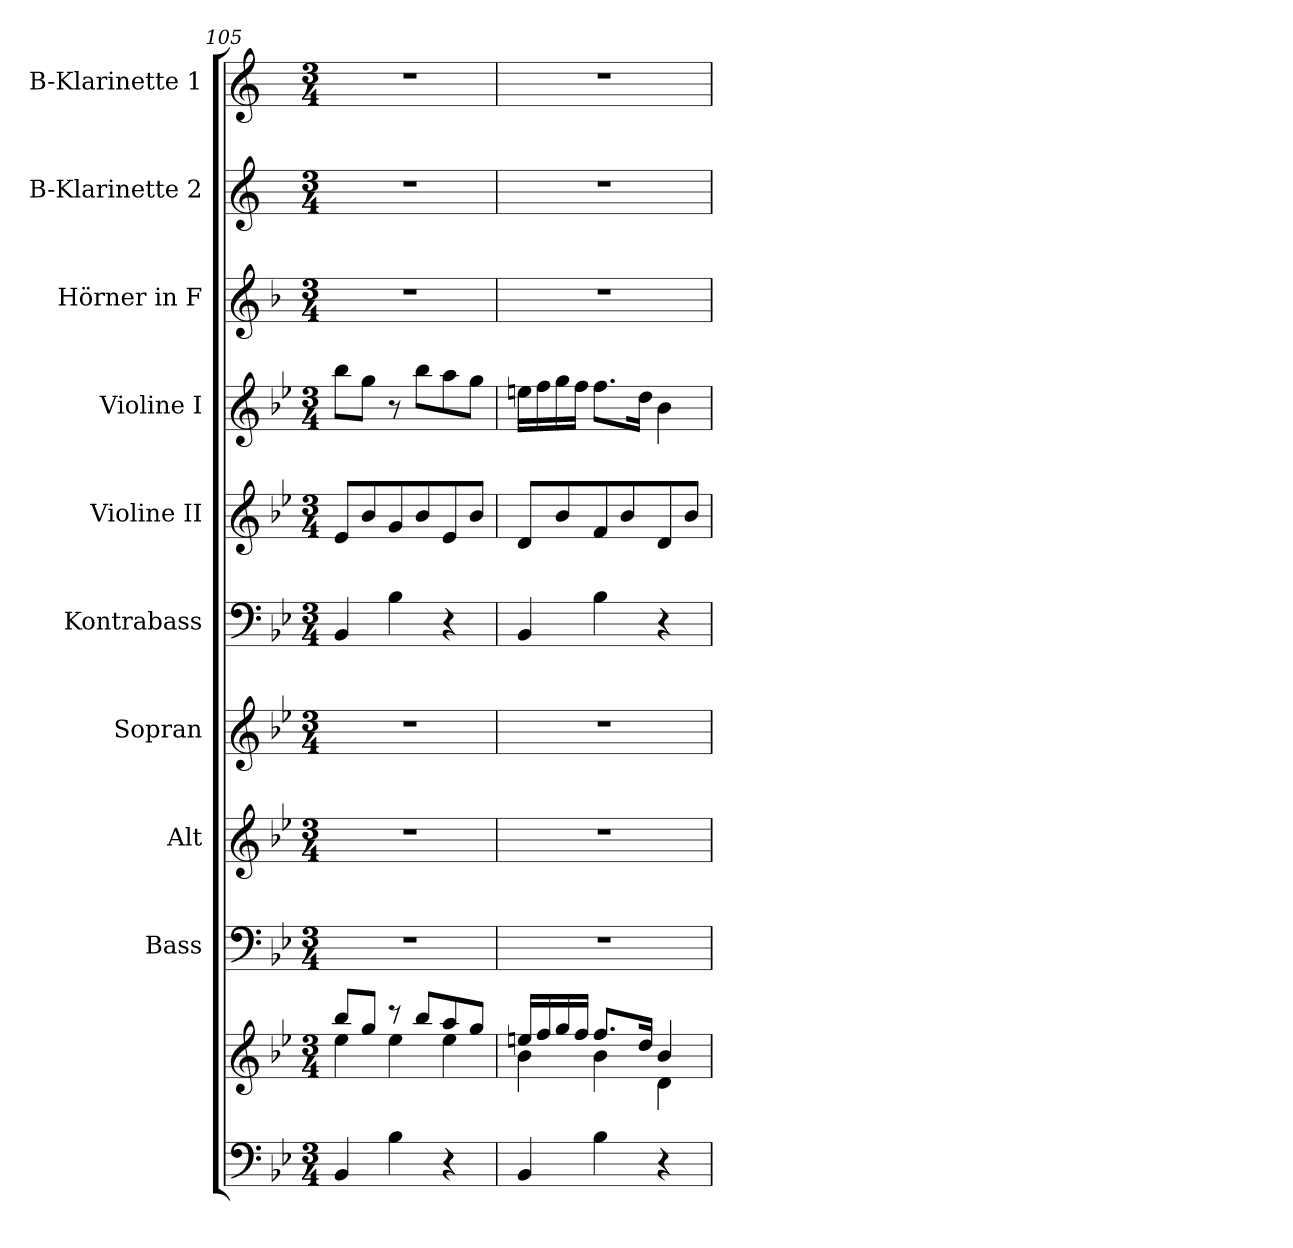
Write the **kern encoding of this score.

**kern	**kern	**kern	**kern	**kern	**kern	**kern	**kern	**kern	**kern	**kern
*part10	*part10	*part9	*part8	*part7	*part6	*part5	*part4	*part3	*part2	*part1
*staff11	*staff10	*staff9	*staff8	*staff7	*staff6	*staff5	*staff4	*staff3	*staff2	*staff1
*	*	*I"Bass	*I"Alt	*I"Sopran	*I"Kontrabass	*I"Violine II	*I"Violine I	*I"Hörner in F	*I"B-Klarinette 2	*I"B-Klarinette 1
*	*	*I'B.	*I'A.	*I'S.	*I'Kb.	*I'Vl. II	*I'Vl. I	*	*I'B Kl. 2	*I'B Kl. 1
!!LO:PB:g=z
*clefF4	*clefG2	*clefF4	*clefG2	*clefG2	*clefF4	*clefG2	*clefG2	*clefG2	*clefG2	*clefG2
*	*	*	*	*	*ITrd7c12	*	*	*ITrd4c7	*ITrd1c2	*ITrd1c2
*k[b-e-]	*k[b-e-]	*k[b-e-]	*k[b-e-]	*k[b-e-]	*k[b-e-]	*k[b-e-]	*k[b-e-]	*k[b-e-]	*k[b-e-]	*k[b-e-]
*B-:	*B-:	*B-:	*B-:	*B-:	*B-:	*B-:	*B-:	*B-:	*B-:	*B-:
*M3/4	*M3/4	*M3/4	*M3/4	*M3/4	*M3/4	*M3/4	*M3/4	*M3/4	*M3/4	*M3/4
=105	=105	=105	=105	=105	=105	=105	=105	=105	=105	=105
*	*^	*	*	*	*	*	*	*	*	*
4BB-/	8bb-/L	4ee-\	2.r	2.r	2.r	4BBB-/	8e-/L	8bb-\L	2.r	2.r	2.r
.	8gg/J	.	.	.	.	.	8b-/	8gg\J	.	.	.
4B-\	8rbb	4ee-\	.	.	.	4BB-\	8g/	8r	.	.	.
.	8bb-/L	.	.	.	.	.	8b-/	8bb-\L	.	.	.
4r	8aa/	4ee-\	.	.	.	4r	8e-/	8aa\	.	.	.
.	8gg/J	.	.	.	.	.	8b-/J	8gg\J	.	.	.
=106	=106	=106	=106	=106	=106	=106	=106	=106	=106	=106	=106
4BB-/	16een/LL	4b-\	2.r	2.r	2.r	4BBB-/	8d/L	16een\LL	2.r	2.r	2.r
.	16ff/	.	.	.	.	.	.	16ff\	.	.	.
.	16gg/	.	.	.	.	.	8b-/	16gg\	.	.	.
.	16ff/JJ	.	.	.	.	.	.	16ff\JJ	.	.	.
4B-\	8.ff/L	4b-\	.	.	.	4BB-\	8f/	8.ff\L	.	.	.
.	.	.	.	.	.	.	8b-/	.	.	.	.
.	16dd/Jk	.	.	.	.	.	.	16dd\Jk	.	.	.
4r	4b-/	4d\	.	.	.	4r	8d/	4b-\	.	.	.
.	.	.	.	.	.	.	8b-/J	.	.	.	.
*	*v	*v	*	*	*	*	*	*	*	*	*
=	=	=	=	=	=	=	=	=	=	=
*-	*-	*-	*-	*-	*-	*-	*-	*-	*-	*-
